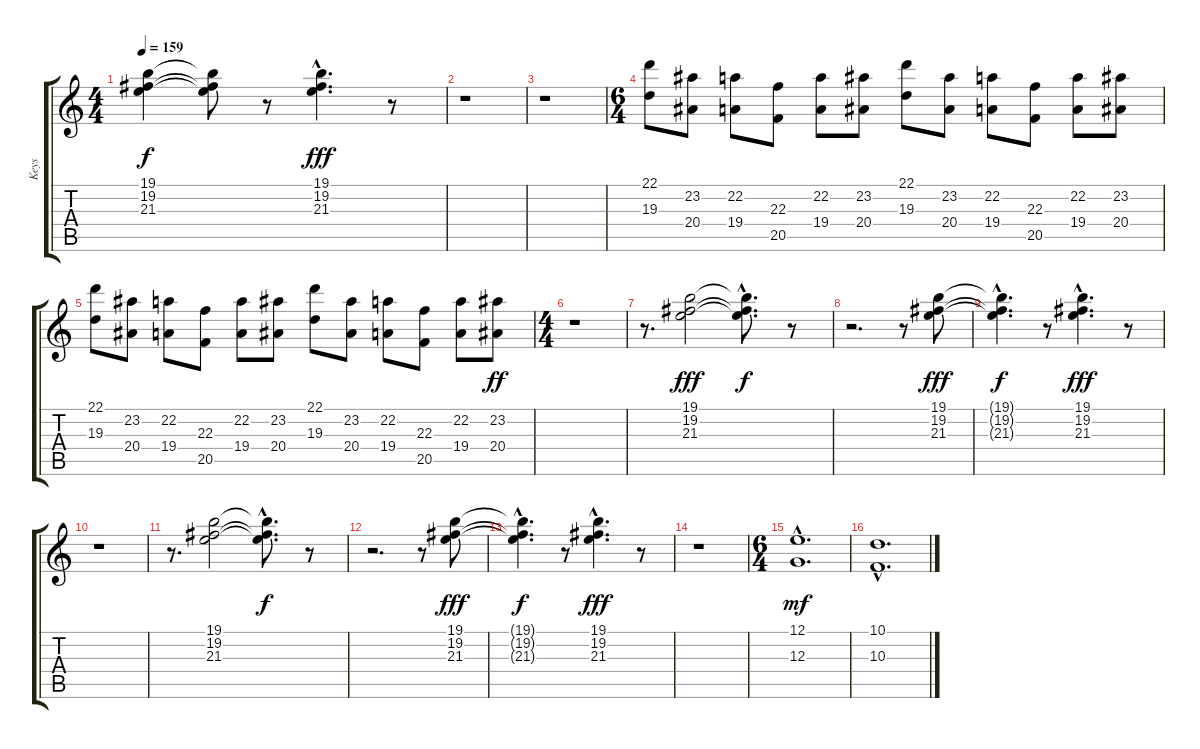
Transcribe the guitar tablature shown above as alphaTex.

\track ("Keys" "Keys") {instrument stringensemble2}
\staff {score tabs}
\tuning (E4 B3 G3 D3 A2 E2) {hide}
\ts (4 4)
\tempo 159
\clef g2
\ks c
(19.1{t} 19.2{t} 21.3{t}).4{dy f} (19.1{t} 19.2{t} 21.3{t}).8 r.8 (19.1{hac} 19.2{hac} 21.3{hac}).4{d dy fff} r.8 |
r.1 |
r.1 |
\ts (6 4)
(22.1 19.3).8{balance 8} (23.2 20.4).8 (22.2 19.4).8 (22.3 20.5).8 (22.2 19.4).8 (23.2 20.4).8 (22.1 19.3).8 (23.2 20.4).8 (22.2 19.4).8 (22.3 20.5).8 (22.2 19.4).8 (23.2 20.4).8 |
(22.1 19.3).8 (23.2 20.4).8 (22.2 19.4).8 (22.3 20.5).8 (22.2 19.4).8 (23.2 20.4).8 (22.1 19.3).8 (23.2 20.4).8 (22.2 19.4).8 (22.3 20.5).8 (22.2 19.4).8 (23.2 20.4).8{dy ff} |
\ts (4 4)
r.1 |
r.8{d} (19.1 19.2 21.3).2{dy fff balance 16} (19.1{hac t} 19.2{hac t} 21.3{hac t}).8{d dy f} r.8 |
r.2{d} r.8 (19.1 19.2 21.3).8{dy fff balance 11} |
(19.1{hac t} 19.2{hac t} 21.3{hac t}).4{d dy f} r.8 (19.1{hac} 19.2{hac} 21.3{hac}).4{d dy fff} r.8 |
r.1 |
r.8{d} (19.1 19.2 21.3).2{balance 16} (19.1{hac t} 19.2{hac t} 21.3{hac t}).8{d dy f} r.8 |
r.2{d} r.8 (19.1 19.2 21.3).8{dy fff balance 11} |
(19.1{hac t} 19.2{hac t} 21.3{hac t}).4{d dy f} r.8 (19.1{hac} 19.2{hac} 21.3{hac}).4{d dy fff} r.8 |
r.1 |
\ts (6 4)
(12.1{hac} 12.3{hac}).1{d dy mf balance 8} |
(10.1{hac} 10.3{hac}).1{d}
